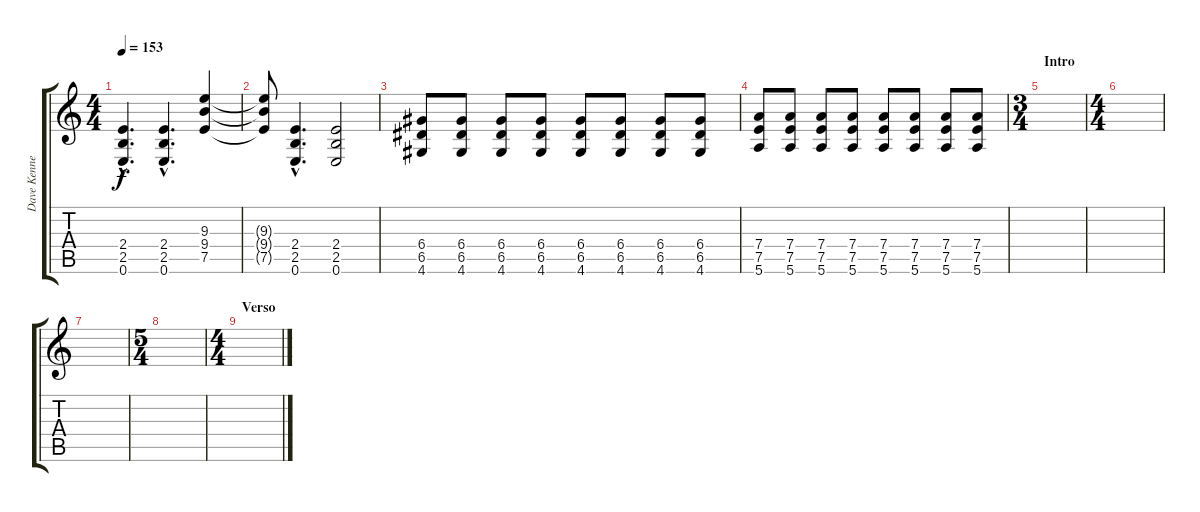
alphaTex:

\track ("Dave Kennedy" "Dave Kenne") {instrument distortionguitar}
\staff {score tabs}
\tuning (E4 B3 G3 D3 A2 E2) {hide}
\ts (4 4)
\tempo 153
\clef g2
\ks c
(2.4{hac} 2.5{hac} 0.6{hac}).4{d dy f} (2.4{hac} 2.5{hac} 0.6{hac}).4{d} (9.3 9.4 7.5).4 |
(9.3{t} 9.4{t} 7.5{t}).8 (2.4{hac} 2.5{hac} 0.6{hac}).4{d} (2.4 2.5 0.6).2 |
(6.4 6.5 4.6).8 (6.4 6.5 4.6).8 (6.4 6.5 4.6).8 (6.4 6.5 4.6).8 (6.4 6.5 4.6).8 (6.4 6.5 4.6).8 (6.4 6.5 4.6).8 (6.4 6.5 4.6).8 |
(7.4 7.5 5.6).8 (7.4 7.5 5.6).8 (7.4 7.5 5.6).8 (7.4 7.5 5.6).8 (7.4 7.5 5.6).8 (7.4 7.5 5.6).8 (7.4 7.5 5.6).8 (7.4 7.5 5.6).8 |
\ts (3 4)
\section ("" "Intro")
|
\ts (4 4)
|
|
\ts (5 4)
|
\ts (4 4)
\section ("" "Verso")
